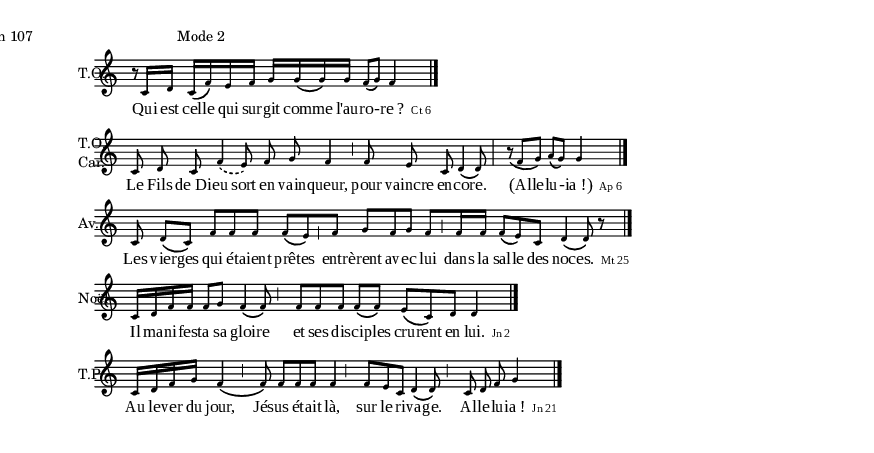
\version "2.14.0"
 \include "definitions.ly"
 \markup { \hspace #-10 \fill-line { "Psalm 107" "Mode 2" \null \null } }
\noPageBreak





\relative d' { 
	\new Staff {
		\cadenzaOn
		\set Staff.instrumentName = \markup{ \center-column { T.O. } }
		r8  c16[ d]
		c16[\( f\) e f]
		g16[ g\( g\) g]
		f8[\( g\)]
		f4		
		\endBar
	}

	\addlyrics {
		Qui est cel -- le qui sur -- git com -- me l'au -- ro -- - -- "re ?"
		\markup { \citation #"Ct 6" } 
	}
}

\relative d' { 
	\new Staff {
		\cadenzaOn
		\set Staff.instrumentName = \markup{ \center-column { T.O. Car. } }
		\times 2/3 { c8 d c }
		\slurDashed
		f4(
		\times 2/3 { e8) f g }
		f4
		\cesure
		\times 2/3 { f8 e c }
		\times 2/3 { d4\( d8\) }
		\barre \pespace
		\times 2/3 { r8_\( f[ g]\) } a[\( g]\) g4
		\endBar
	}

	\addlyrics {
		Le Fils "de Di" -- eu sort en vain -- queur, pour vaincre en -- co -- re. "(Al" -- le -- lu -- - -- "ia !)"
		\markup { \citation #"Ap 6" } 
	}
}

\relative d' { 
	\new Staff {
		\cadenzaOn
		\set Staff.instrumentName = \markup{ \center-column { Av. } }
		c8 d8[\( c\)]
		\times 2/3 { f8[ f f] }
		\times 2/3 { f8[\( e\) \cesuretresbasse \pespace f] }
		\times 2/3 { g8[ f g] }
		f8[ \cesurebasse \pespace f16 f]
		\times 2/3 { f8[\( e\) c] }
		d4\( d8\) r8
		\endBar
	}

	\addlyrics {
		Les vier -- ges qui ét -- aient prê -- tes entr -- èrent av -- ec lui dans la sal -- le des noc -- es.
		\markup { \citation #"Mt 25" } 
	}
}

\relative d' { 
	\new Staff {
		\cadenzaOn
		\set Staff.instrumentName = \markup{ \center-column { Noël } }
		c16[ d f f] f8[ g]
		\times 2/3 { f4\( f8\) } \cesure \pespace
		\times 2/3 { f8[ f f] }
		f8[\( f\)]
		\times 2/3 { e8[\( c\) d] } d4 
		
		\endBar
	}

	\addlyrics {
		Il ma -- ni -- fest -- a sa gloi -- re et ses dis -- ci -- ples cru -- rent en lui. 
		\markup { \citation #"Jn 2" } 
	}
}

\relative d' { 
	\new Staff {
		\cadenzaOn
		\set Staff.instrumentName = \markup{ \center-column { T.P. } }
		c16[ d f g]
		\times 2/3 { f4\(\pespace \cesure \pespace f8\) }
		\times 2/3 { f8[ f f] } f4\cesure \pespace
		\times 2/3 { f8[ e c] }
		\times 2/3 { d4\( d8\) } \cesure \pespace
		\times 2/3 { c8 d f }
		g4
		\endBar
	}

	\addlyrics {
		Au le -- ver du jour, Jés -- us ét -- ait là, sur le ri -- va -- ge. Al -- le -- lu -- "ia !" 
		\markup { \citation #"Jn 21" } 
	}
}

